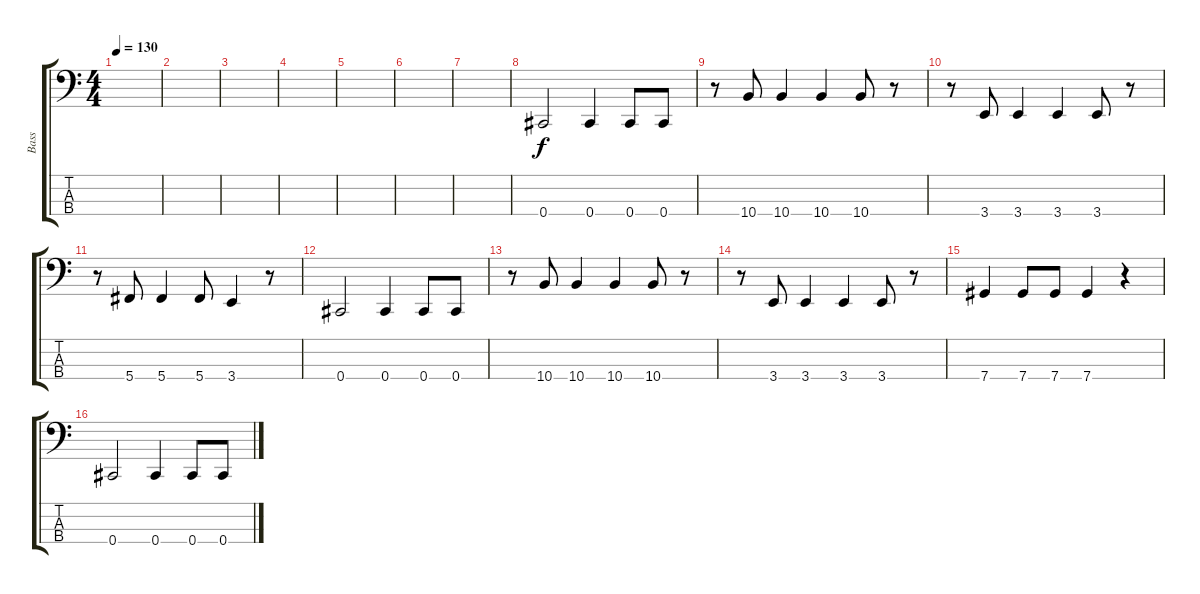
\track ("Bass" "Bass") {instrument fretlessbass}
\staff {score tabs}
\tuning (Gb2 Db2 Ab1 Db1) {hide}
\ts (4 4)
\tempo 130
\clef f4
\ks c
|
|
|
|
|
|
|
0.4.2 0.4.4 0.4.8 0.4.8 |
r.8 10.4.8 10.4.4 10.4.4 10.4.8 r.8 |
r.8 3.4.8 3.4.4 3.4.4 3.4.8 r.8 |
r.8 5.4.8 5.4.4 5.4.8 3.4.4 r.8 |
0.4.2 0.4.4 0.4.8 0.4.8 |
r.8 10.4.8 10.4.4 10.4.4 10.4.8 r.8 |
r.8 3.4.8 3.4.4 3.4.4 3.4.8 r.8 |
7.4.4 7.4.8 7.4.8 7.4.4 r.4 |
0.4.2 0.4.4 0.4.8 0.4.8
